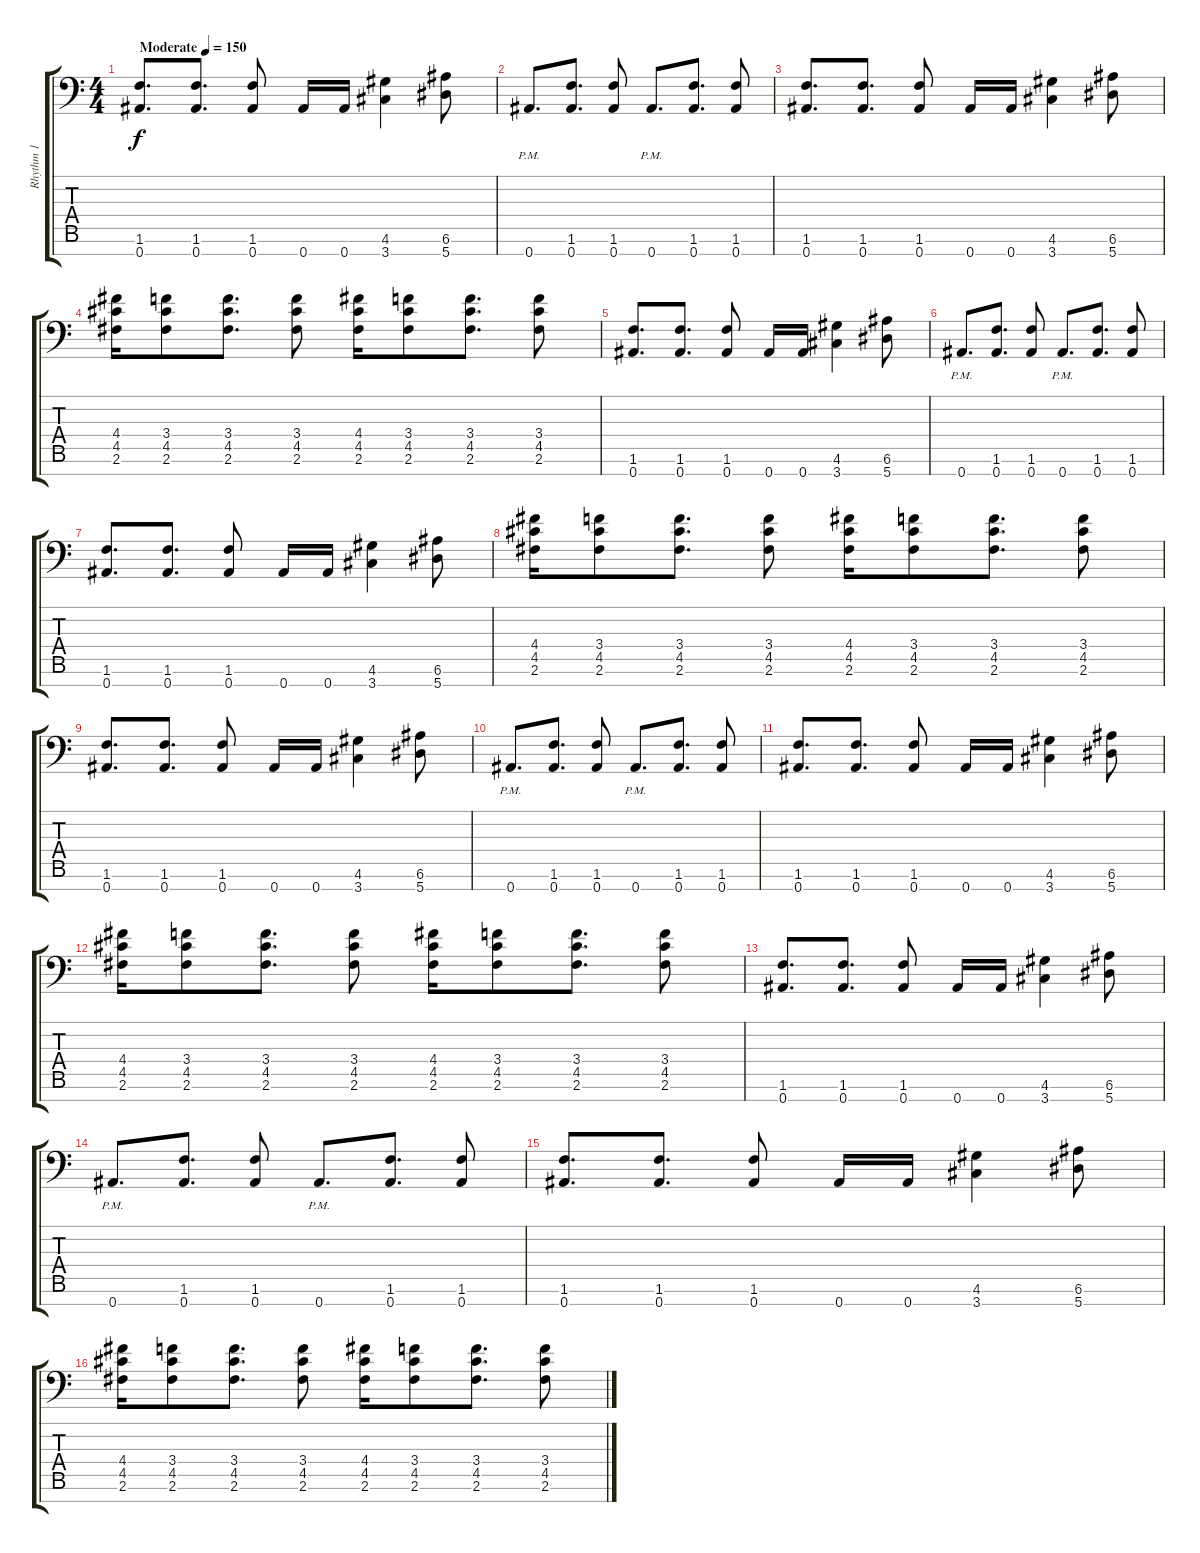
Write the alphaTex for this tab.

\track ("Rhythm 1" "Rhythm 1") {instrument distortionguitar}
\staff {score tabs}
\tuning (E4 B3 G3 D3 A2 E2 Bb1) {hide}
\ts (4 4)
\tempo (150 "Moderate")
\clef f4
\ks c
(1.6 0.7).8{d dy f instrument distortionguitar} (1.6 0.7).8{d} (1.6 0.7).8 0.7.16 0.7.16 (4.6 3.7).4 (6.6 5.7).8 |
0.7{pm}.8{d} (1.6 0.7).8{d} (1.6 0.7).8 0.7{pm}.8{d} (1.6 0.7).8{d} (1.6 0.7).8 |
(1.6 0.7).8{d} (1.6 0.7).8{d} (1.6 0.7).8 0.7.16 0.7.16 (4.6 3.7).4 (6.6 5.7).8 |
(4.4 4.5 2.6).16 (3.4 4.5 2.6).8 (3.4 4.5 2.6).8{d} (3.4 4.5 2.6).8 (4.4 4.5 2.6).16 (3.4 4.5 2.6).8 (3.4 4.5 2.6).8{d} (3.4 4.5 2.6).8 |
(1.6 0.7).8{d} (1.6 0.7).8{d} (1.6 0.7).8 0.7.16 0.7.16 (4.6 3.7).4 (6.6 5.7).8 |
0.7{pm}.8{d} (1.6 0.7).8{d} (1.6 0.7).8 0.7{pm}.8{d} (1.6 0.7).8{d} (1.6 0.7).8 |
(1.6 0.7).8{d} (1.6 0.7).8{d} (1.6 0.7).8 0.7.16 0.7.16 (4.6 3.7).4 (6.6 5.7).8 |
(4.4 4.5 2.6).16 (3.4 4.5 2.6).8 (3.4 4.5 2.6).8{d} (3.4 4.5 2.6).8 (4.4 4.5 2.6).16 (3.4 4.5 2.6).8 (3.4 4.5 2.6).8{d} (3.4 4.5 2.6).8 |
(1.6 0.7).8{d} (1.6 0.7).8{d} (1.6 0.7).8 0.7.16 0.7.16 (4.6 3.7).4 (6.6 5.7).8 |
0.7{pm}.8{d} (1.6 0.7).8{d} (1.6 0.7).8 0.7{pm}.8{d} (1.6 0.7).8{d} (1.6 0.7).8 |
(1.6 0.7).8{d} (1.6 0.7).8{d} (1.6 0.7).8 0.7.16 0.7.16 (4.6 3.7).4 (6.6 5.7).8 |
(4.4 4.5 2.6).16 (3.4 4.5 2.6).8 (3.4 4.5 2.6).8{d} (3.4 4.5 2.6).8 (4.4 4.5 2.6).16 (3.4 4.5 2.6).8 (3.4 4.5 2.6).8{d} (3.4 4.5 2.6).8 |
(1.6 0.7).8{d} (1.6 0.7).8{d} (1.6 0.7).8 0.7.16 0.7.16 (4.6 3.7).4 (6.6 5.7).8 |
0.7{pm}.8{d} (1.6 0.7).8{d} (1.6 0.7).8 0.7{pm}.8{d} (1.6 0.7).8{d} (1.6 0.7).8 |
(1.6 0.7).8{d} (1.6 0.7).8{d} (1.6 0.7).8 0.7.16 0.7.16 (4.6 3.7).4 (6.6 5.7).8 |
(4.4 4.5 2.6).16 (3.4 4.5 2.6).8 (3.4 4.5 2.6).8{d} (3.4 4.5 2.6).8 (4.4 4.5 2.6).16 (3.4 4.5 2.6).8 (3.4 4.5 2.6).8{d} (3.4 4.5 2.6).8
